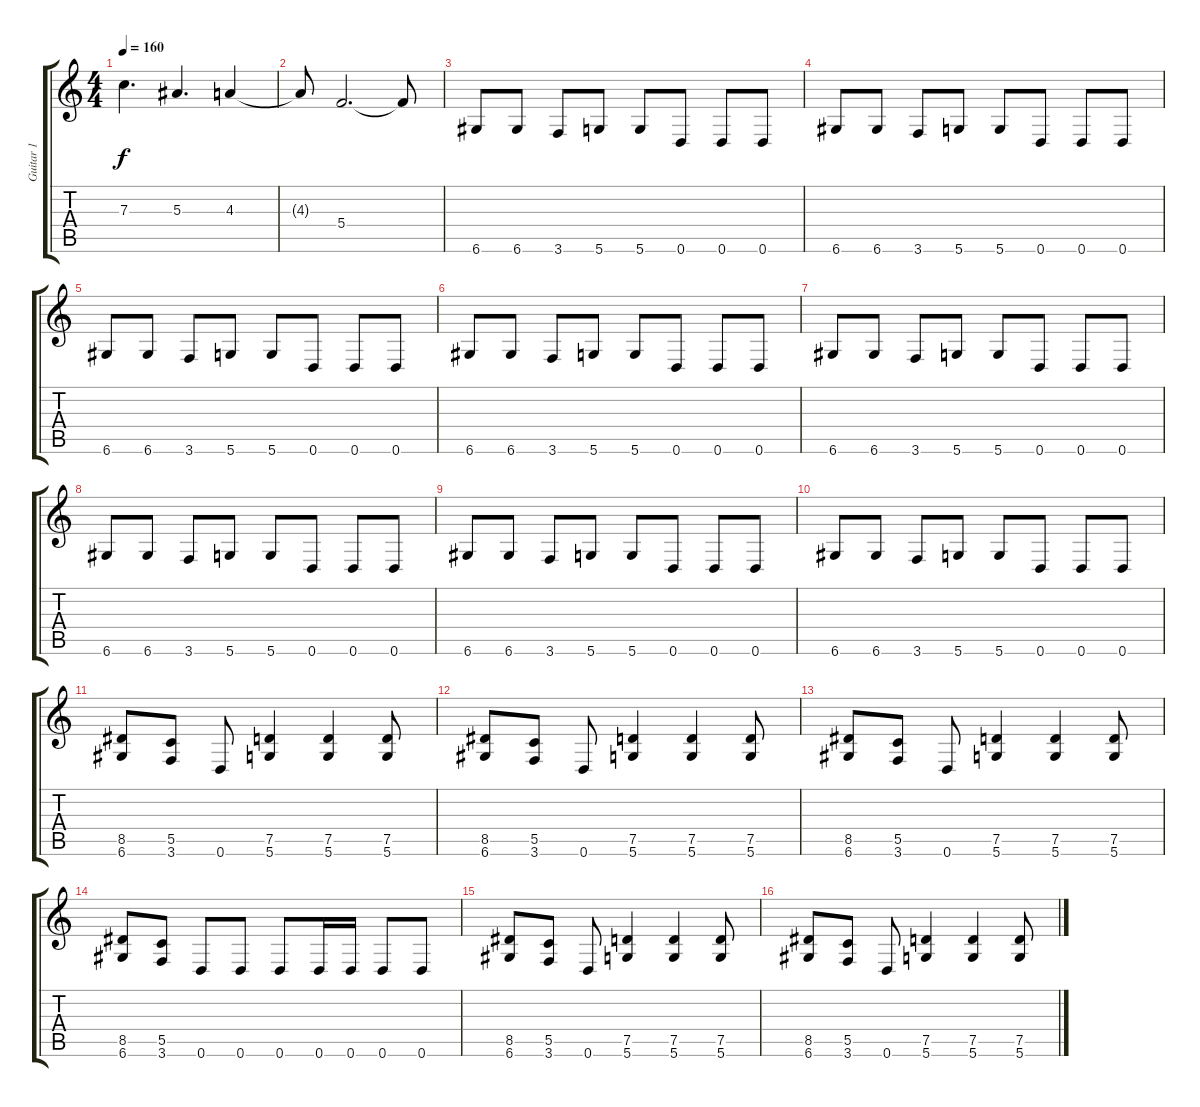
\track ("Guitar 1" "Guitar 1") {instrument overdrivenguitar}
\staff {score tabs}
\tuning (D4 A3 F3 C3 G2 D2) {hide}
\ts (4 4)
\tempo 160
\clef g2
\ks c
7.3.4{d dy f} 5.3.4{d} 4.3.4 |
4.3{t}.8 5.4.2{d} 5.4{t}.8 |
6.6.8 6.6.8 3.6.8 5.6.8 5.6.8 0.6.8 0.6.8 0.6.8 |
6.6.8 6.6.8 3.6.8 5.6.8 5.6.8 0.6.8 0.6.8 0.6.8 |
6.6.8 6.6.8 3.6.8 5.6.8 5.6.8 0.6.8 0.6.8 0.6.8 |
6.6.8 6.6.8 3.6.8 5.6.8 5.6.8 0.6.8 0.6.8 0.6.8 |
6.6.8 6.6.8 3.6.8 5.6.8 5.6.8 0.6.8 0.6.8 0.6.8 |
6.6.8 6.6.8 3.6.8 5.6.8 5.6.8 0.6.8 0.6.8 0.6.8 |
6.6.8 6.6.8 3.6.8 5.6.8 5.6.8 0.6.8 0.6.8 0.6.8 |
6.6.8 6.6.8 3.6.8 5.6.8 5.6.8 0.6.8 0.6.8 0.6.8 |
(8.5 6.6).8 (5.5 3.6).8 0.6.8 (7.5 5.6).4 (7.5 5.6).4 (7.5 5.6).8 |
(8.5 6.6).8 (5.5 3.6).8 0.6.8 (7.5 5.6).4 (7.5 5.6).4 (7.5 5.6).8 |
(8.5 6.6).8 (5.5 3.6).8 0.6.8 (7.5 5.6).4 (7.5 5.6).4 (7.5 5.6).8 |
(8.5 6.6).8 (5.5 3.6).8 0.6.8 0.6.8 0.6.8 0.6.16 0.6.16 0.6.8 0.6.8 |
(8.5 6.6).8 (5.5 3.6).8 0.6.8 (7.5 5.6).4 (7.5 5.6).4 (7.5 5.6).8 |
(8.5 6.6).8 (5.5 3.6).8 0.6.8 (7.5 5.6).4 (7.5 5.6).4 (7.5 5.6).8
